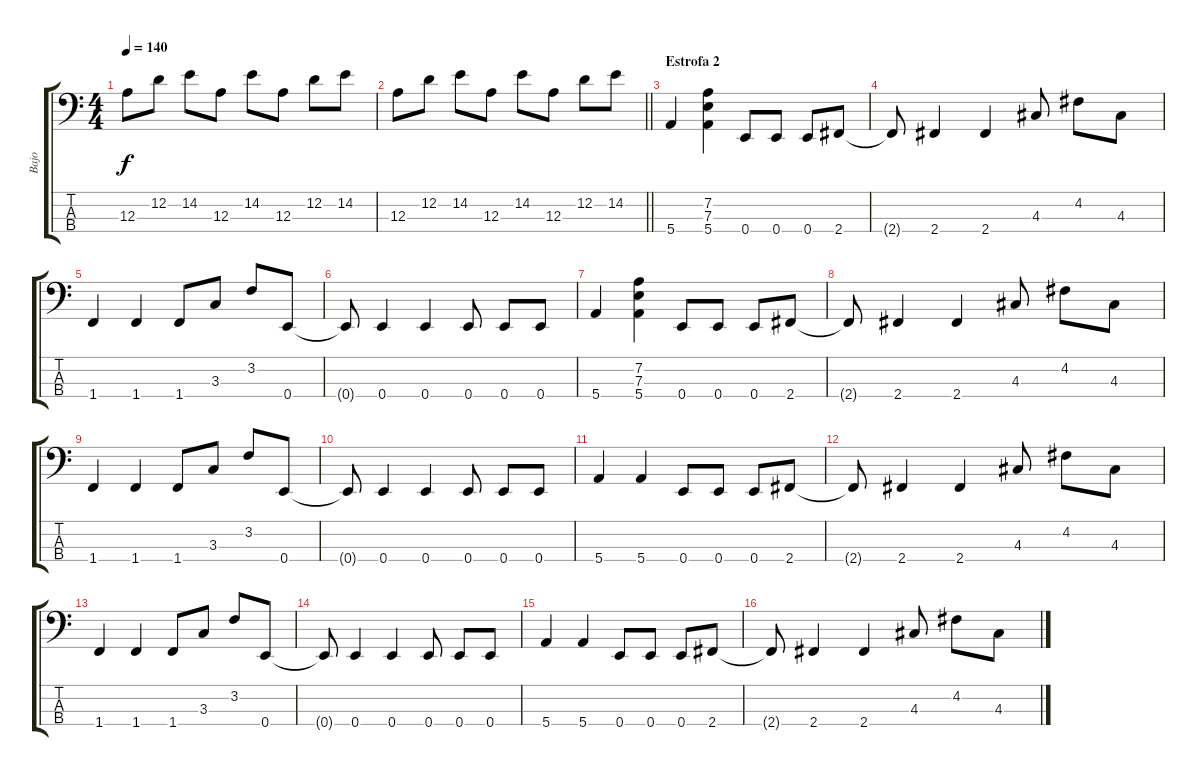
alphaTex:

\track ("Bajo" "Bajo") {instrument electricbassfinger}
\staff {score tabs}
\tuning (G2 D2 A1 E1) {hide}
\ts (4 4)
\tempo 140
\clef f4
\ks c
12.3.8{dy f} 12.2.8 14.2.8 12.3.8 14.2.8 12.3.8 12.2.8 14.2.8 |
\barLineRight lightlight
12.3.8 12.2.8 14.2.8 12.3.8 14.2.8 12.3.8 12.2.8 14.2.8 |
\section ("" "Estrofa 2")
5.4.4 (7.2 7.3 5.4).4 0.4.8 0.4.8 0.4.8 2.4.8 |
2.4{t}.8 2.4.4 2.4.4 4.3.8 4.2.8 4.3.8 |
1.4.4 1.4.4 1.4.8 3.3.8 3.2.8 0.4.8 |
0.4{t}.8 0.4.4 0.4.4 0.4.8 0.4.8 0.4.8 |
5.4.4 (7.2 7.3 5.4).4 0.4.8 0.4.8 0.4.8 2.4.8 |
2.4{t}.8 2.4.4 2.4.4 4.3.8 4.2.8 4.3.8 |
1.4.4 1.4.4 1.4.8 3.3.8 3.2.8 0.4.8 |
0.4{t}.8 0.4.4 0.4.4 0.4.8 0.4.8 0.4.8 |
5.4.4 5.4.4 0.4.8 0.4.8 0.4.8 2.4.8 |
2.4{t}.8 2.4.4 2.4.4 4.3.8 4.2.8 4.3.8 |
1.4.4 1.4.4 1.4.8 3.3.8 3.2.8 0.4.8 |
0.4{t}.8 0.4.4 0.4.4 0.4.8 0.4.8 0.4.8 |
5.4.4 5.4.4 0.4.8 0.4.8 0.4.8 2.4.8 |
2.4{t}.8 2.4.4 2.4.4 4.3.8 4.2.8 4.3.8
